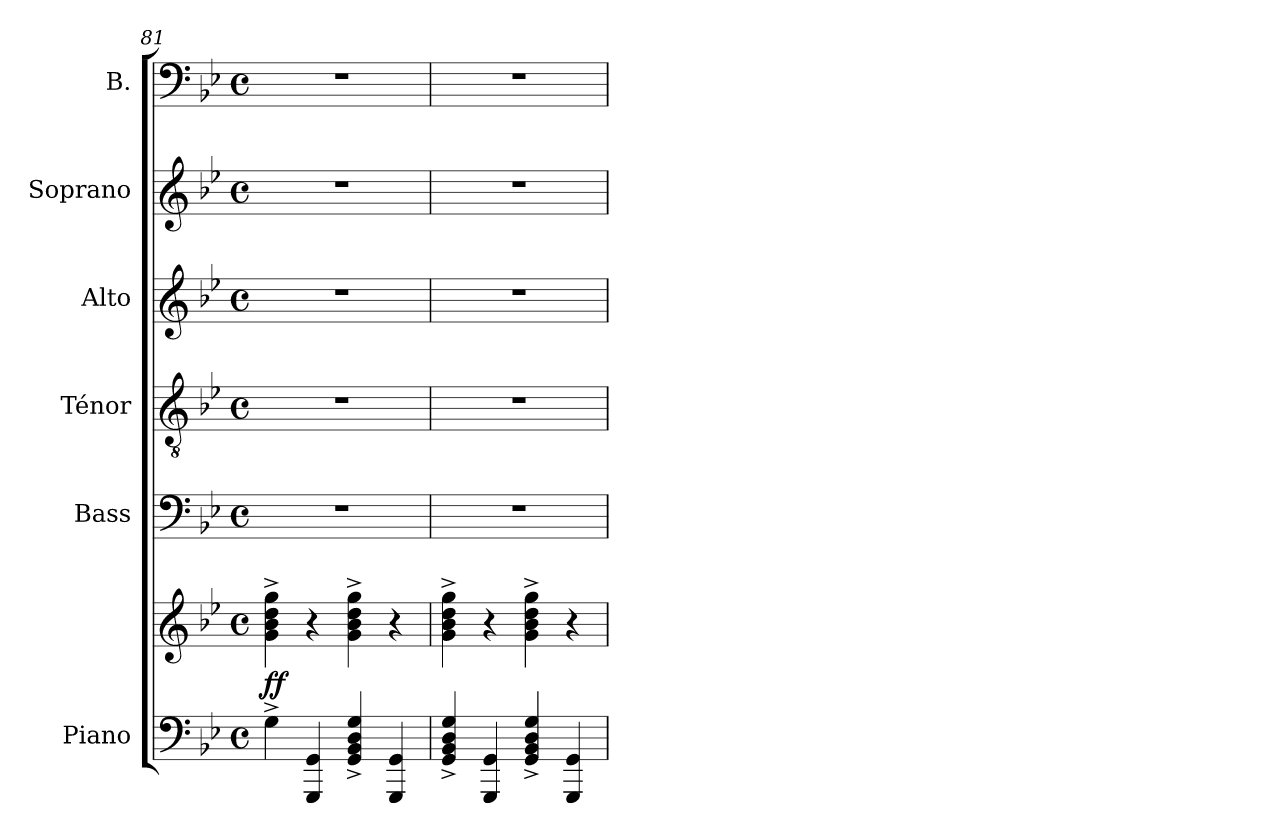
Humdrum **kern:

**kern	**kern	**dynam	**kern	**kern	**kern	**kern	**kern
*part6	*part6	*part6	*part5	*part4	*part3	*part2	*part1
*staff7	*staff6	*staff6/7	*staff5	*staff4	*staff3	*staff2	*staff1
*I"Piano	*	*	*I"Bass	*I"Ténor	*I"Alto	*I"Soprano	*I"B.
*I'Pno.	*	*	*I'B.	*I'T.	*I'A.	*I'S.	*I'B.
*clefF4	*clefG2	*	*clefF4	*clefGv2	*clefG2	*clefG2	*clefF4
*k[b-e-]	*k[b-e-]	*	*k[b-e-]	*k[b-e-]	*k[b-e-]	*k[b-e-]	*k[b-e-]
*M4/4	*M4/4	*	*M4/4	*M4/4	*M4/4	*M4/4	*M4/4
*met(c)	*met(c)	*	*met(c)	*met(c)	*met(c)	*met(c)	*met(c)
=81	=81	=81	=81	=81	=81	=81	=81
!	!	!LO:DY:b	!	!	!	!	!
4G^\	4g\^ 4b-\^ 4dd\^ 4gg\^	ff	1r	1r	1r	1r	1r
4GGG/ 4GG/	4r	.	.	.	.	.	.
4GG/^ 4BB-/^ 4D/^ 4G/^	4g\^ 4b-\^ 4dd\^ 4gg\^	.	.	.	.	.	.
4GGG/ 4GG/	4r	.	.	.	.	.	.
=82	=82	=82	=82	=82	=82	=82	=82
4GG/^ 4BB-/^ 4D/^ 4G/^	4g\^ 4b-\^ 4dd\^ 4gg\^	.	1r	1r	1r	1r	1r
4GGG/ 4GG/	4r	.	.	.	.	.	.
4GG/^ 4BB-/^ 4D/^ 4G/^	4g\^ 4b-\^ 4dd\^ 4gg\^	.	.	.	.	.	.
4GGG/ 4GG/	4r	.	.	.	.	.	.
=	=	=	=	=	=	=	=
*-	*-	*-	*-	*-	*-	*-	*-
